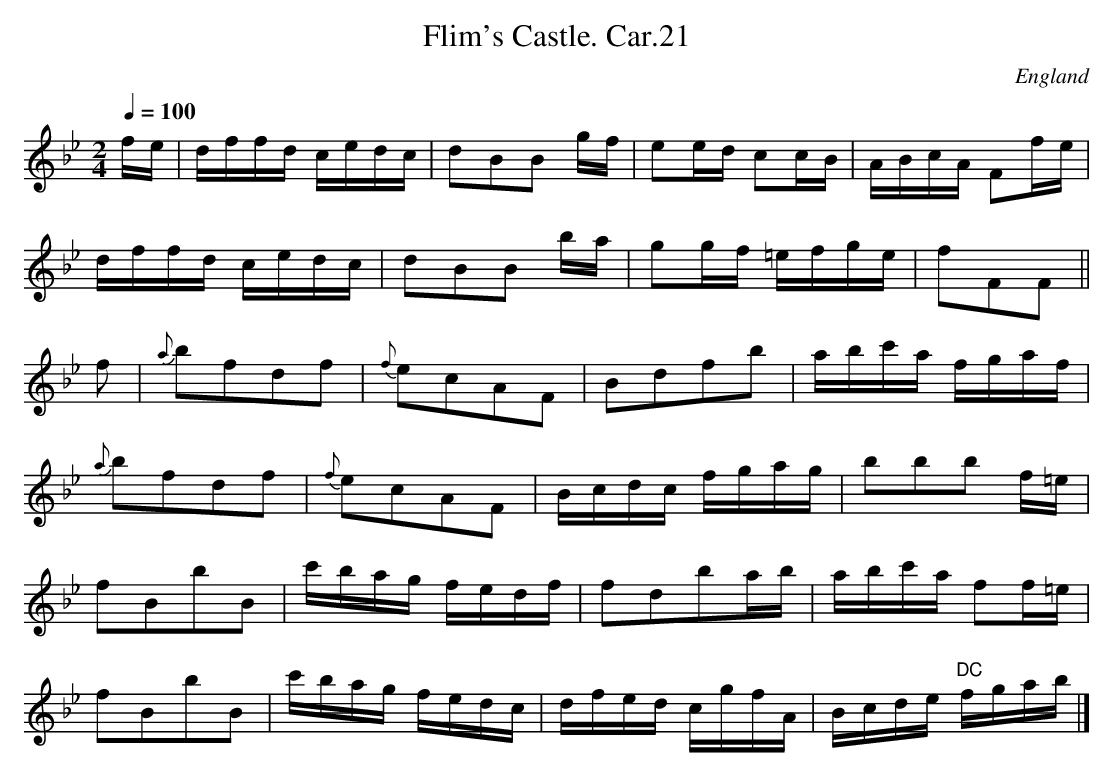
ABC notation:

X:1
T:Flim's Castle. Car.21
M:2/4
L:1/16
Q:1/4=100
O:England
notC:"A Country Dance"
K:Bb major
fe|dffd cedc|d2B2B2 gf|e2ed c2cB|ABcA F2fe|!
dffd cedc|d2B2B2 ba|g2gf =efge|f2F2F2||!
f2|{a}b2f2d2f2|{f}e2c2A2F2|B2d2f2b2|abc'a fgaf|!
{a}b2f2d2f2|{f}e2c2A2F2|Bcdc fgag|b2b2b2 f=e|!
f2B2b2B2|c'bag fedf|f2d2b2ab|abc'a f2f=e|!
f2B2b2B2|c'bag fedc|dfed cgfA|Bcde"^DC" fgab|]
